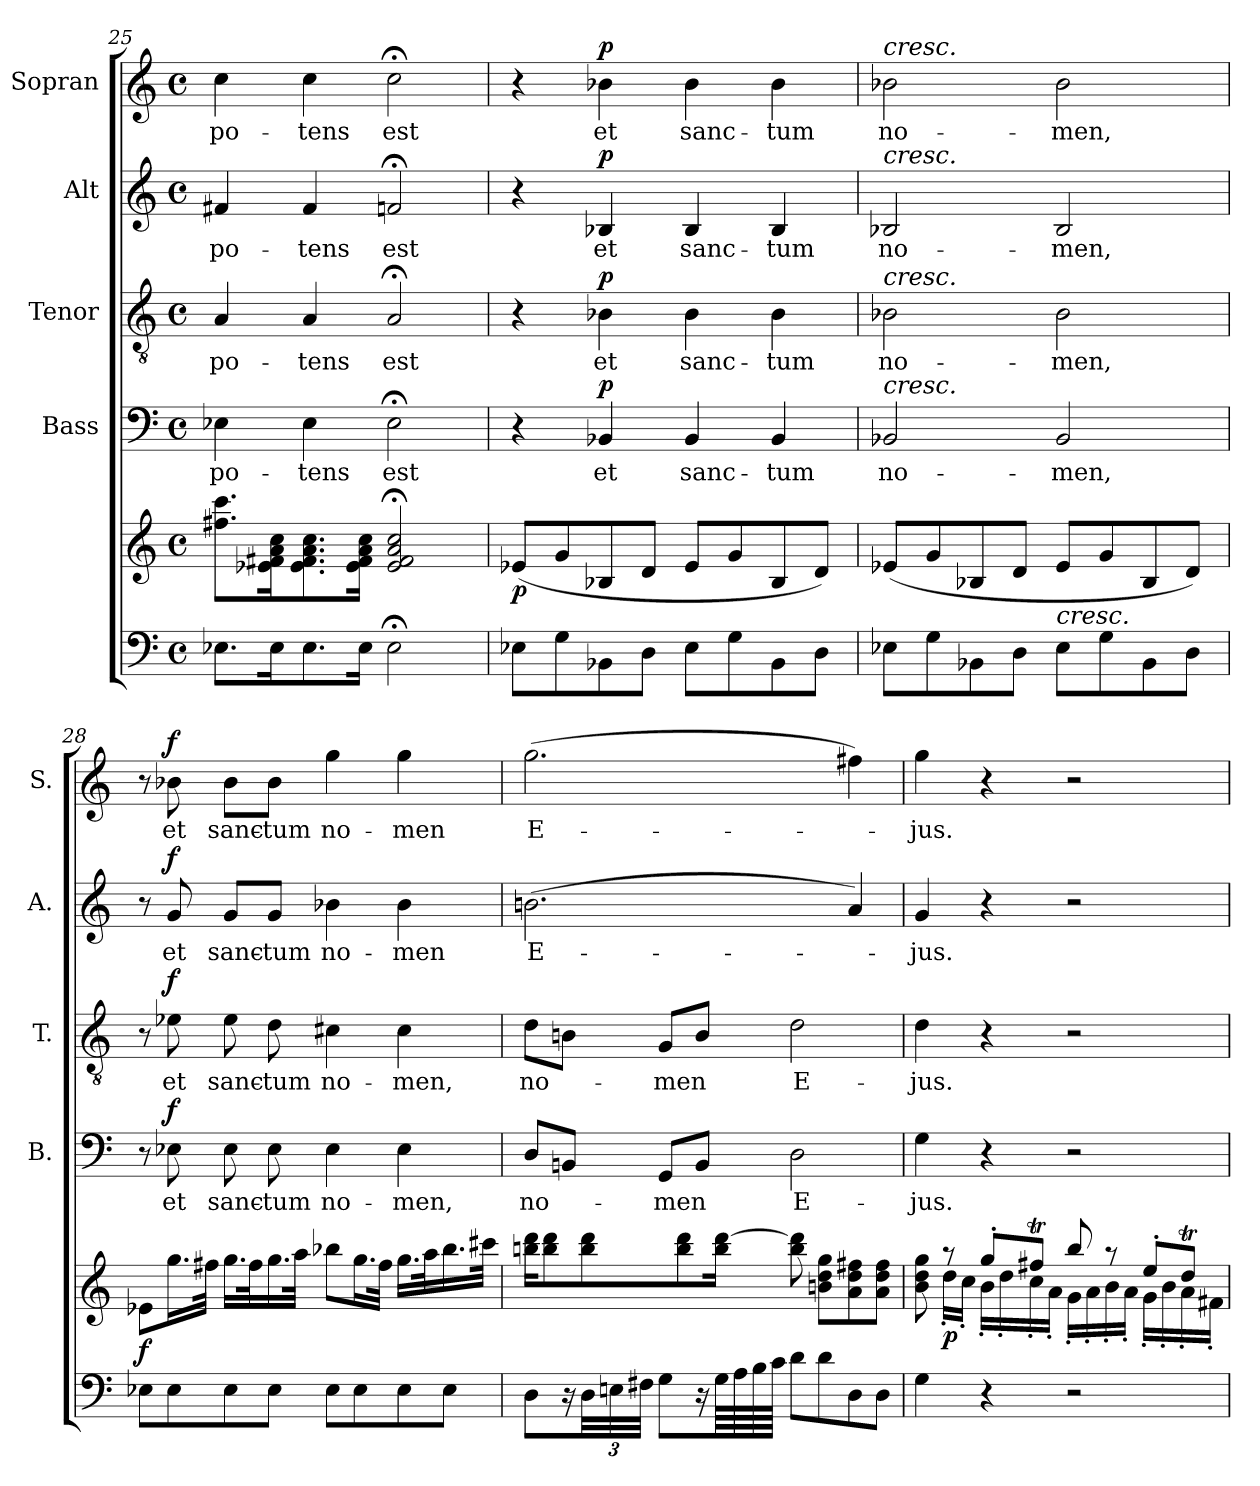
**kern	**kern	**dynam	**kern	**text	**dynam	**kern	**text	**dynam	**kern	**text	**dynam	**kern	**text	**dynam
*part5	*part5	*part5	*part4	*part4	*part4	*part3	*part3	*part3	*part2	*part2	*part2	*part1	*part1	*part1
*staff6	*staff5	*staff5/6	*staff4	*staff4	*staff4	*staff3	*staff3	*staff3	*staff2	*staff2	*staff2	*staff1	*staff1	*staff1
*	*	*	*I"Bass	*	*	*I"Tenor	*	*	*I"Alt	*	*	*I"Sopran	*	*
*	*	*	*I'B.	*	*	*I'T.	*	*	*I'A.	*	*	*I'S.	*	*
*clefF4	*clefG2	*	*clefF4	*	*	*clefGv2	*	*	*clefG2	*	*	*clefG2	*	*
*k[]	*k[]	*	*k[]	*	*	*k[]	*	*	*k[]	*	*	*k[]	*	*
*C:	*C:	*	*C:	*	*	*C:	*	*	*C:	*	*	*C:	*	*
*M4/4	*M4/4	*	*M4/4	*	*	*M4/4	*	*	*M4/4	*	*	*M4/4	*	*
*met(c)	*met(c)	*	*met(c)	*	*	*met(c)	*	*	*met(c)	*	*	*met(c)	*	*
=25	=25	=25	=25	=25	=25	=25	=25	=25	=25	=25	=25	=25	=25	=25
!	!	!	!	!LO:LY:b	!	!	!LO:LY:b	!	!	!LO:LY:b	!	!	!LO:LY:b	!
8.E-X\L	8.ff#X\ 8.ccc\L	.	4E-X\	po-	.	4A/	po-	.	4f#X/	po-	.	4cc\	po-	.
16E-\k	16e-X\ 16f#X\ 16a\ 16cc\k	.	.	.	.	.	.	.	.	.	.	.	.	.
!	!	!	!	!LO:LY:b	!	!	!LO:LY:b	!	!	!LO:LY:b	!	!	!LO:LY:b	!
8.E-\	8.e-\ 8.f#\ 8.a\ 8.cc\	.	4E-\	-tens	.	4A/	-tens	.	4f#/	-tens	.	4cc\	-tens	.
16E-\Jk	16e-\ 16f#\ 16a\ 16cc\Jk	.	.	.	.	.	.	.	.	.	.	.	.	.
!	!	!	!	!LO:LY:b	!	!	!LO:LY:b	!	!	!LO:LY:b	!	!	!LO:LY:b	!
2E-;<\	2e-/;< 2f#/;< 2a/;< 2cc/;<	.	2E-;<\	est	.	2A;</	est	.	2fn;</	est	.	2cc;<\	est	.
=26	=26	=26	=26	=26	=26	=26	=26	=26	=26	=26	=26	=26	=26	=26
!	!	!LO:DY:b	!	!	!	!	!	!	!	!	!	!	!	!
8E-X\L	(<8e-X/L	p	4r	.	.	4r	.	.	4r	.	.	4r	.	.
8G\	8g/	.	.	.	.	.	.	.	.	.	.	.	.	.
!	!	!	!	!LO:LY:b	!LO:DY:a	!	!LO:LY:b	!LO:DY:a	!	!LO:LY:b	!LO:DY:a	!	!LO:LY:b	!LO:DY:a
8BB-X\	8B-X/	.	4BB-X/	et	p	4B-X\	et	p	4B-X/	et	p	4b-X\	et	p
8D\J	8d/J	.	.	.	.	.	.	.	.	.	.	.	.	.
!	!	!	!	!LO:LY:b	!	!	!LO:LY:b	!	!	!LO:LY:b	!	!	!LO:LY:b	!
8E-\L	8e-/L	.	4BB-/	sanc-	.	4B-\	sanc-	.	4B-/	sanc-	.	4b-\	sanc-	.
8G\	8g/	.	.	.	.	.	.	.	.	.	.	.	.	.
!	!	!	!	!LO:LY:b	!	!	!LO:LY:b	!	!	!LO:LY:b	!	!	!LO:LY:b	!
8BB-\	8B-/	.	4BB-/	-tum	.	4B-\	-tum	.	4B-/	-tum	.	4b-\	-tum	.
8D\J	8d/J)	.	.	.	.	.	.	.	.	.	.	.	.	.
=27	=27	=27	=27	=27	=27	=27	=27	=27	=27	=27	=27	=27	=27	=27
!	!	!	!	!	!	!	!	!	!	!	!	!LO:TX:a:i:t=cresc.	!	!
!	!	!	!	!	!	!	!	!	!LO:TX:a:i:t=cresc.	!	!	!	!	!
!	!	!	!	!	!	!LO:TX:a:i:t=cresc.	!	!	!	!	!	!	!	!
!	!	!	!LO:TX:a:i:t=cresc.	!	!	!	!	!	!	!	!	!	!	!
!	!	!	!	!LO:LY:b	!	!	!LO:LY:b	!	!	!LO:LY:b	!	!	!LO:LY:b	!
8E-X\L	(<8e-X/L	.	2BB-X/	no-	.	2B-X\	no-	.	2B-X/	no-	.	2b-X\	no-	.
8G\	8g/	.	.	.	.	.	.	.	.	.	.	.	.	.
8BB-X\	8B-X/	.	.	.	.	.	.	.	.	.	.	.	.	.
8D\J	8d/J	.	.	.	.	.	.	.	.	.	.	.	.	.
!LO:TX:a:i:t=cresc.	!	!	!	!	!	!	!	!	!	!	!	!	!	!
!	!	!	!	!LO:LY:b	!	!	!LO:LY:b	!	!	!LO:LY:b	!	!	!LO:LY:b	!
8E-\L	8e-/L	.	2BB-/	-men,	.	2B-\	-men,	.	2B-/	-men,	.	2b-\	-men,	.
8G\	8g/	.	.	.	.	.	.	.	.	.	.	.	.	.
8BB-\	8B-/	.	.	.	.	.	.	.	.	.	.	.	.	.
8D\J	8d/J)	.	.	.	.	.	.	.	.	.	.	.	.	.
!!LO:PB:g=z
=28	=28	=28	=28	=28	=28	=28	=28	=28	=28	=28	=28	=28	=28	=28
!	!	!LO:DY:b	!	!	!	!	!	!	!	!	!	!	!	!
8E-X\L	8e-X\L	f	8r	.	.	8r	.	.	8r	.	.	8r	.	.
!	!	!	!	!LO:LY:b	!LO:DY:a	!	!LO:LY:b	!LO:DY:a	!	!LO:LY:b	!LO:DY:a	!	!LO:LY:b	!LO:DY:a
8E-\	16.gg\L	.	8E-X\	et	f	8e-X\	et	f	8g/	et	f	8b-X\	et	f
.	32ff#X\JJk	.	.	.	.	.	.	.	.	.	.	.	.	.
!	!	!	!	!LO:LY:b	!	!	!LO:LY:b	!	!	!LO:LY:b	!	!	!LO:LY:b	!
8E-\	16.gg\LL	.	8E-\	sanc-	.	8e-\	sanc-	.	8g/L	sanc-	.	8b-\L	sanc-	.
.	32ff#\k	.	.	.	.	.	.	.	.	.	.	.	.	.
!	!	!	!	!LO:LY:b	!	!	!LO:LY:b	!	!	!LO:LY:b	!	!	!LO:LY:b	!
8E-\J	16.gg\	.	8E-\	-tum	.	8d\	-tum	.	8g/J	-tum	.	8b-\J	-tum	.
.	32aa\JJk	.	.	.	.	.	.	.	.	.	.	.	.	.
!	!	!	!	!LO:LY:b	!	!	!LO:LY:b	!	!	!LO:LY:b	!	!	!LO:LY:b	!
8E-\L	8bb-X\L	.	4E-\	no-	.	4c#X\	no-	.	4b-X\	no-	.	4gg\	no-	.
8E-\	16.gg\L	.	.	.	.	.	.	.	.	.	.	.	.	.
.	32ff#\JJk	.	.	.	.	.	.	.	.	.	.	.	.	.
!	!	!	!	!LO:LY:b	!	!	!LO:LY:b	!	!	!LO:LY:b	!	!	!LO:LY:b	!
8E-\	16.gg\LL	.	4E-\	-men,	.	4c#\	-men,	.	4b-\	-men	.	4gg\	-men	.
.	32aa\k	.	.	.	.	.	.	.	.	.	.	.	.	.
8E-\J	16.bb-\	.	.	.	.	.	.	.	.	.	.	.	.	.
.	32ccc#X\JJk	.	.	.	.	.	.	.	.	.	.	.	.	.
=29	=29	=29	=29	=29	=29	=29	=29	=29	=29	=29	=29	=29	=29	=29
!	!	!	!	!LO:LY:b	!	!	!LO:LY:b	!	!	!LO:LY:b	!	!	!LO:LY:b	!
8D\L	16bbn\ 16ddd\KL	.	8D/L	no-	.	8d\L	no-	.	(>2.bn\	E-	.	(>2.gg\	E-	.
.	8bb\ 8ddd\	.	.	.	.	.	.	.	.	.	.	.	.	.
16r	.	.	8BBn/J	.	.	8Bn\J	.	.	.	.	.	.	.	.
48D\LL	8bb\ 8ddd\	.	.	.	.	.	.	.	.	.	.	.	.	.
48En\	.	.	.	.	.	.	.	.	.	.	.	.	.	.
48F#X\JJJ	.	.	.	.	.	.	.	.	.	.	.	.	.	.
!	!	!	!	!LO:LY:b	!	!	!LO:LY:b	!	!	!	!	!	!	!
8G\L	.	.	8GG/L	-men	.	8G/L	-men	.	.	.	.	.	.	.
.	8bb\ 8ddd\	.	.	.	.	.	.	.	.	.	.	.	.	.
16r	.	.	8BB/J	.	.	8B/J	.	.	.	.	.	.	.	.
64G\LLL	16bb\ [16ddd\Jk	.	.	.	.	.	.	.	.	.	.	.	.	.
64A\	.	.	.	.	.	.	.	.	.	.	.	.	.	.
64B\	.	.	.	.	.	.	.	.	.	.	.	.	.	.
64c\JJJJ	.	.	.	.	.	.	.	.	.	.	.	.	.	.
!	!	!	!	!LO:LY:b	!	!	!LO:LY:b	!	!	!	!	!	!	!
8d\L	8bb\ 8ddd\]	.	2D\	E-	.	2d\	E-	.	.	.	.	.	.	.
8d\	8bn\ 8dd\ 8gg\L	.	.	.	.	.	.	.	.	.	.	.	.	.
8D\	8a\ 8dd\ 8ff#X\	.	.	.	.	.	.	.	4a/)	.	.	4ff#X\)	.	.
8D\J	8a\ 8dd\ 8ff#\J	.	.	.	.	.	.	.	.	.	.	.	.	.
=30	=30	=30	=30	=30	=30	=30	=30	=30	=30	=30	=30	=30	=30	=30
*	*^	*	*	*	*	*	*	*	*	*	*	*	*	*
!	!	!	!	!	!LO:LY:b	!	!	!LO:LY:b	!	!	!LO:LY:b	!	!	!LO:LY:b	!
4G\	8b\ 8dd\ 8gg\	8ryy	.	4G\	-jus.	.	4d\	-jus.	.	4g/	-jus.	.	4gg\	-jus.	.
!	!	!	!LO:DY:b	!	!	!	!	!	!	!	!	!	!	!	!
.	8raa	16dd'<\LL	p	.	.	.	.	.	.	.	.	.	.	.	.
.	.	16cc'<\JJ	.	.	.	.	.	.	.	.	.	.	.	.	.
4r	8gg'>/L	16b'<\LL	.	4r	.	.	4r	.	.	4r	.	.	4r	.	.
.	.	16dd'<\	.	.	.	.	.	.	.	.	.	.	.	.	.
.	8ff#Xt/J	16cc'<\	.	.	.	.	.	.	.	.	.	.	.	.	.
.	.	16a'<\JJ	.	.	.	.	.	.	.	.	.	.	.	.	.
2r	8bb/	16g'<\LL	.	2r	.	.	2r	.	.	2r	.	.	2r	.	.
.	.	16a'<\	.	.	.	.	.	.	.	.	.	.	.	.	.
.	8raa	16b'<\	.	.	.	.	.	.	.	.	.	.	.	.	.
.	.	16a'<\JJ	.	.	.	.	.	.	.	.	.	.	.	.	.
.	8ee'>/L	16g'<\LL	.	.	.	.	.	.	.	.	.	.	.	.	.
.	.	16b'<\	.	.	.	.	.	.	.	.	.	.	.	.	.
.	8ddT/J	16a'<\	.	.	.	.	.	.	.	.	.	.	.	.	.
.	.	16f#X'<\JJ	.	.	.	.	.	.	.	.	.	.	.	.	.
*	*v	*v	*	*	*	*	*	*	*	*	*	*	*	*	*
=	=	=	=	=	=	=	=	=	=	=	=	=	=	=
*-	*-	*-	*-	*-	*-	*-	*-	*-	*-	*-	*-	*-	*-	*-
